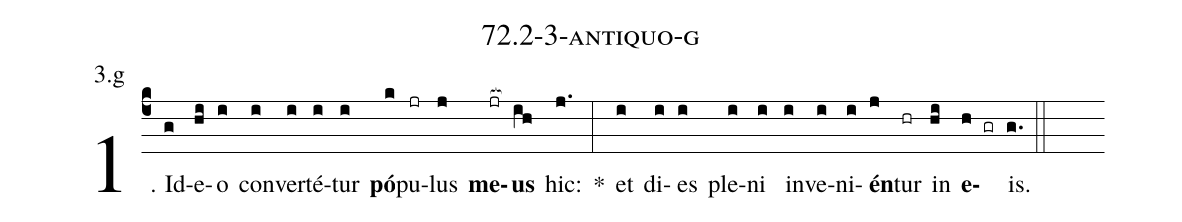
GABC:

name: 72.2-3-antiquo-g;
annotation: 3.g;
%%
(c4)1. Id(g)e(hi)o(i) con(i)ver(i)té(i)tur(i) <b>pó</b>(k)pu(jr)lus(j) <b>me</b>(jr[ocb:1{])<b>us</b>(ih[ocb:0}]) hic:(j.) *(:) et(i) di(i)es(i) ple(i)ni(i) in(i)ve(i)ni(i)<b>én</b>(j)tur(hr) in(hi) <b>e</b>(h gr)is.(g.) (::)


%E(i) u(i) o(j) u(hi) a(h) e.(g.) (::)
